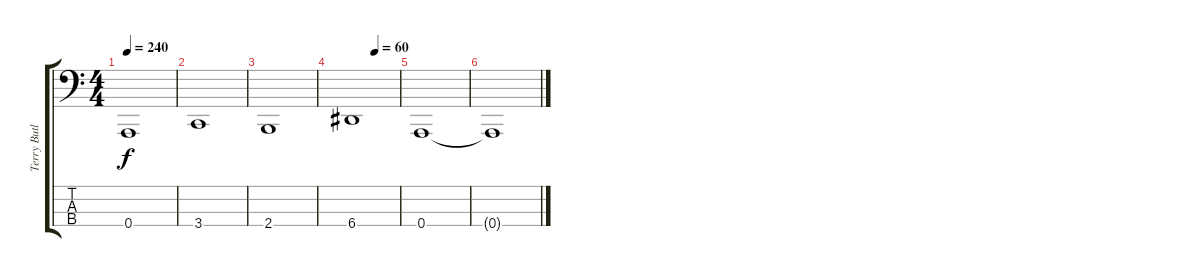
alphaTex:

\track ("Terry Butler - Bass" "Terry Butl") {instrument fretlessbass}
\staff {score tabs}
\tuning (D2 A1 E1 A0) {hide}
\ts (4 4)
\tempo 240
\clef f4
\ks c
0.4.1{dy f} |
3.4.1 |
2.4.1 |
\tempo (60 0.5)
6.4.1 |
0.4.1 |
0.4{t}.1
